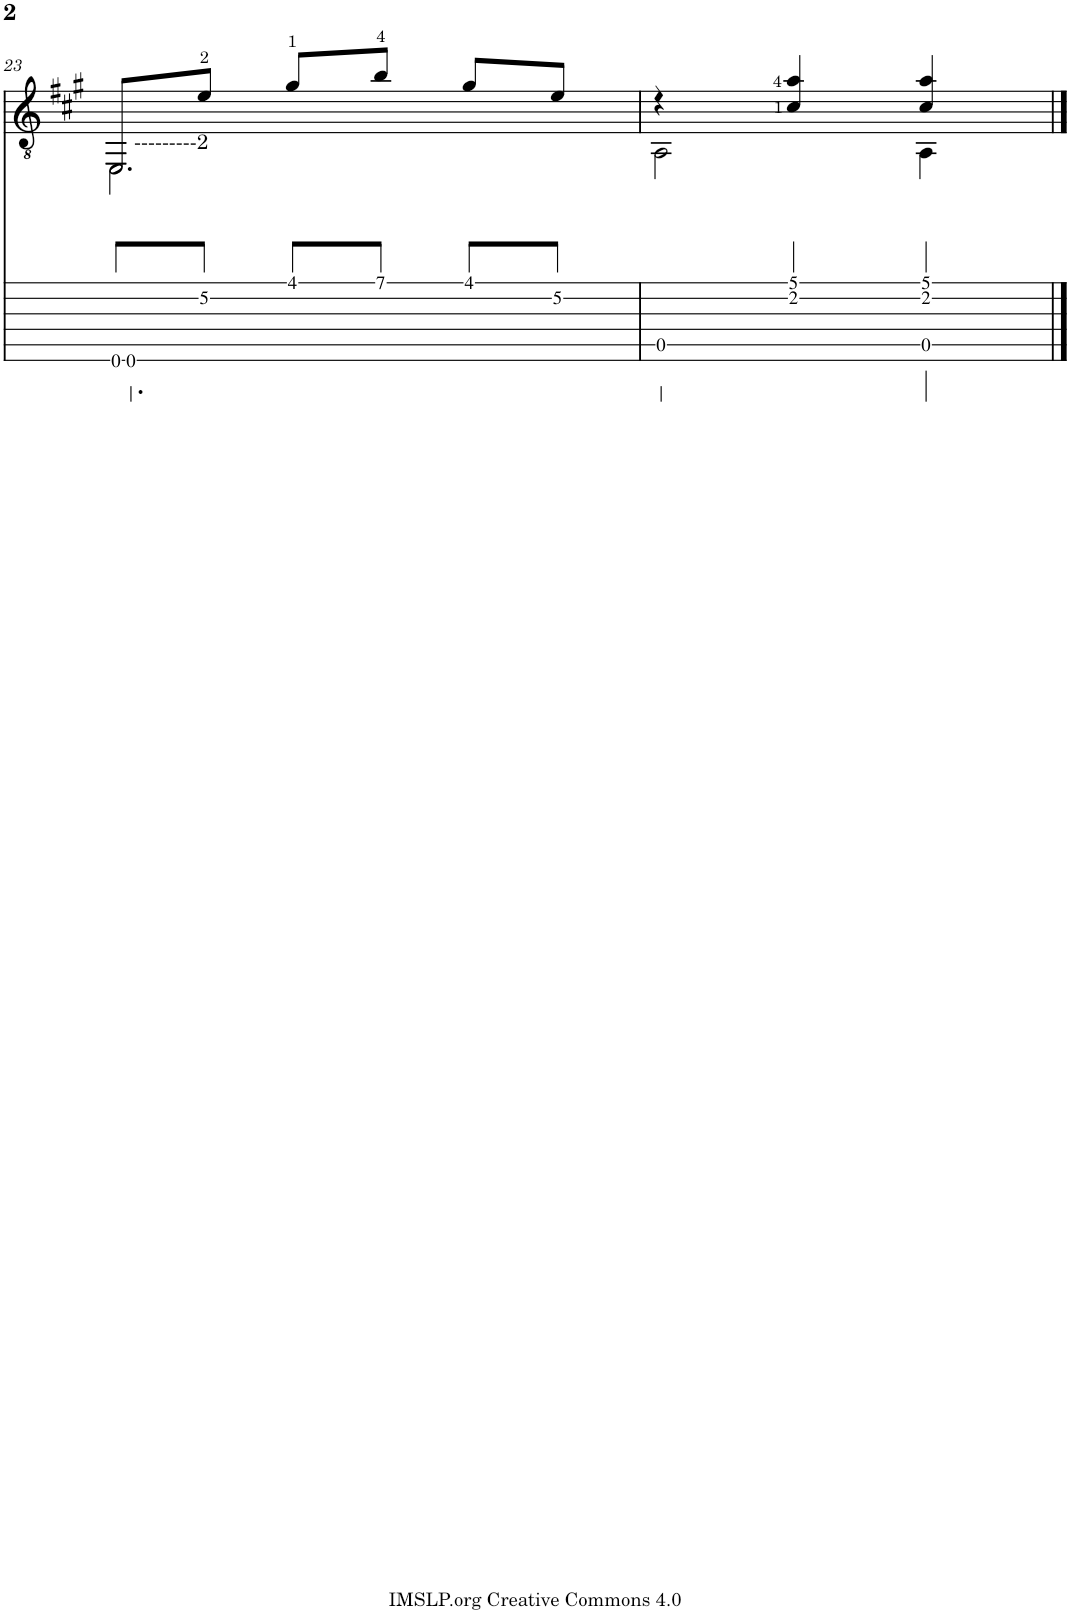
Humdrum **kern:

**kern	**kern
*part2	*part1
*staff2	*staff1
*I"Chitarra classica (Intavolatura)	*I"Classical Guitar
!!LO:PB:g=z
*	*clefGv2
*k[f#c#g#]	*k[f#c#g#]
*M3/4	*M3/4
=23	=23
*^	*
!	!	!LO:N:head=open
*	*	*^
8EE/L	2.EE\	8EE/L	2.EE\
!	!	!LO:TX:b:t=---------2	!
8e/J	.	8e/J	.
8g#/L	.	8g#/L	.
8b/J	.	8b/J	.
8g#/L	.	8g#/L	.
8e/J	.	8e/J	.
=24	=24	=24	=24
4r	2AA\	4r	2AA\
4c#/ 4a/	.	4c#/ 4a/	.
4c#/ 4a/	4AA\	4c#/ 4a/	4AA\
*v	*v	*	*
*	*v	*v
==	==
*-	*-
